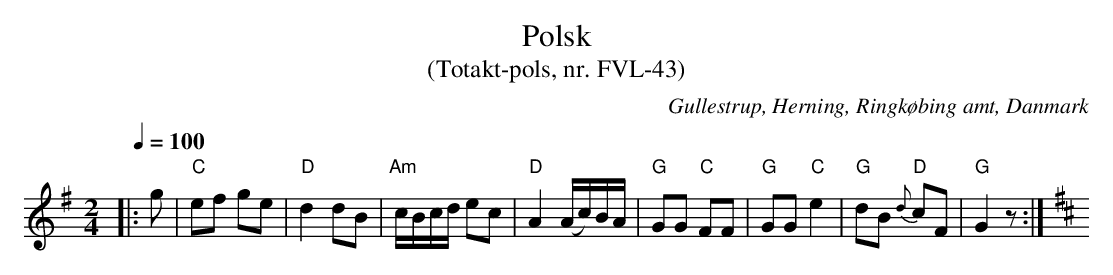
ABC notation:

X:1
T:Polsk
T:(Totakt-pols, nr. FVL-43)
O:Gullestrup, Herning, Ringkøbing amt, Danmark
M:2/4
L:1/8
Q:1/4=100
K:G
|: g | "C"ef ge | "D"d2 dB | "Am"c/B/c/d/ ec | "D"A2 (A/c/)B/A/ | "G"GG "C"FF | "G"GG "C"e2 | "G"dB "D"{d}cF | "G"G2 z  :|
K:D
